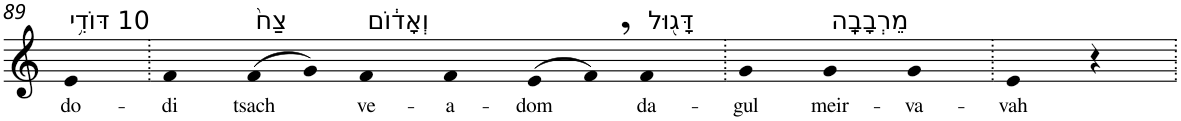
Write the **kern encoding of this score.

**kern	**text
*part1	*part1
*staff1	*staff1
*I"Piano	*
*I'Pno	*
!!LO:PB:g=z
*clefG2	*
*k[]	*
=89	=89
!LO:TX:a:t=10 דּוֹדִ֥י	!
!	!LO:LY:b
4e	do-
=90.	=90.
!	!LO:LY:b
4f	-di
!LO:TX:a:t=צַח֙	!
!	!LO:LY:b
(>8f	tsach
8g)	.
!LO:TX:a:t=וְאָד֔וֹם	!
!	!LO:LY:b
4f	ve-
!	!LO:LY:b
4f	-a-
!	!LO:LY:b
(>8e	-dom
8f,)	.
!LO:TX:a:t=דָּג֖וּל	!
!	!LO:LY:b
4f	da-
=91.	=91.
!	!LO:LY:b
4g	-gul
!LO:TX:a:t=מֵרְבָבָֽה	!
!	!LO:LY:b
4g	meir-
!	!LO:LY:b
4g	-va-
=92.	=92.
!	!LO:LY:b
4e	-vah
4r	.
=.	=.
*-	*-
